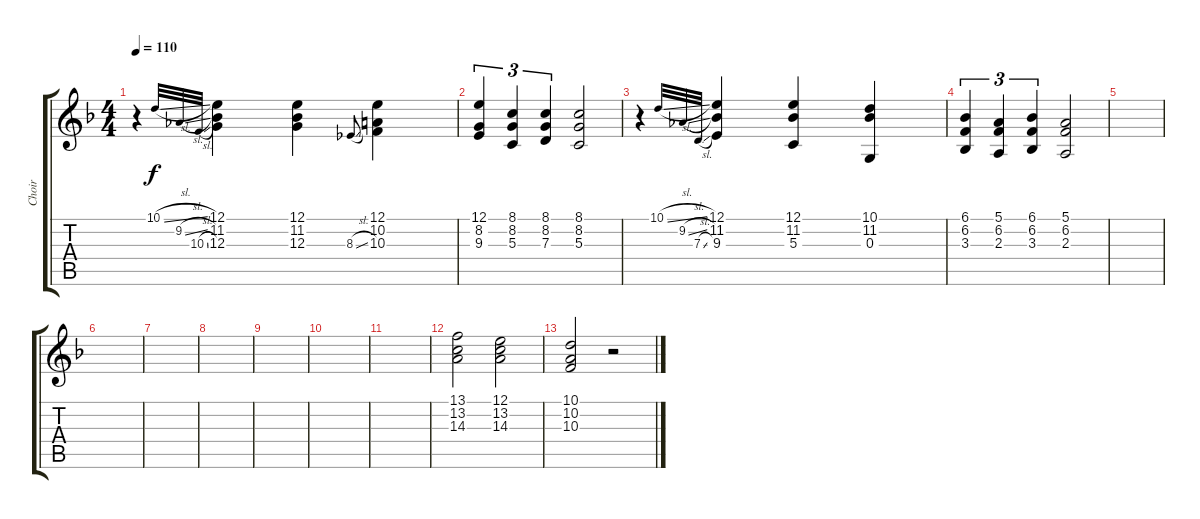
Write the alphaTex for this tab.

\track ("Choir" "Choir") {instrument voiceoohs}
\staff {score tabs}
\tuning (E4 B3 G3 D3 A2 E2) {hide}
\ts (4 4)
\tempo 110
\clef g2
\ks f
r.4{dy f} 10.1{sl}.32{gr onbeat} 9.2{sl}.32{gr onbeat} 10.3{sl}.32{gr onbeat} (12.1 11.2 12.3).4 (12.1 11.2 12.3).4 8.3{sl}.8{gr onbeat} (12.1 10.2 10.3).4 |
(12.1 8.2 9.3).4{tu (3 2)} (8.1 8.2 5.3).4{tu (3 2)} (8.1 8.2 7.3).4{tu (3 2)} (8.1 8.2 5.3).2 |
r.4 10.1{sl}.32{gr onbeat} 9.2{sl}.32{gr onbeat} 7.3{sl}.32{gr onbeat} (12.1 11.2 9.3).4 (12.1 11.2 5.3).4 (10.1 11.2 0.3).4 |
(6.1 6.2 3.3).4{tu (3 2)} (5.1 6.2 2.3).4{tu (3 2)} (6.1 6.2 3.3).4{tu (3 2)} (5.1 6.2 2.3).2 |
|
|
|
|
|
|
|
(13.1 13.2 14.3).2 (12.1 13.2 14.3).2 |
(10.1 10.2 10.3).2 r.2
